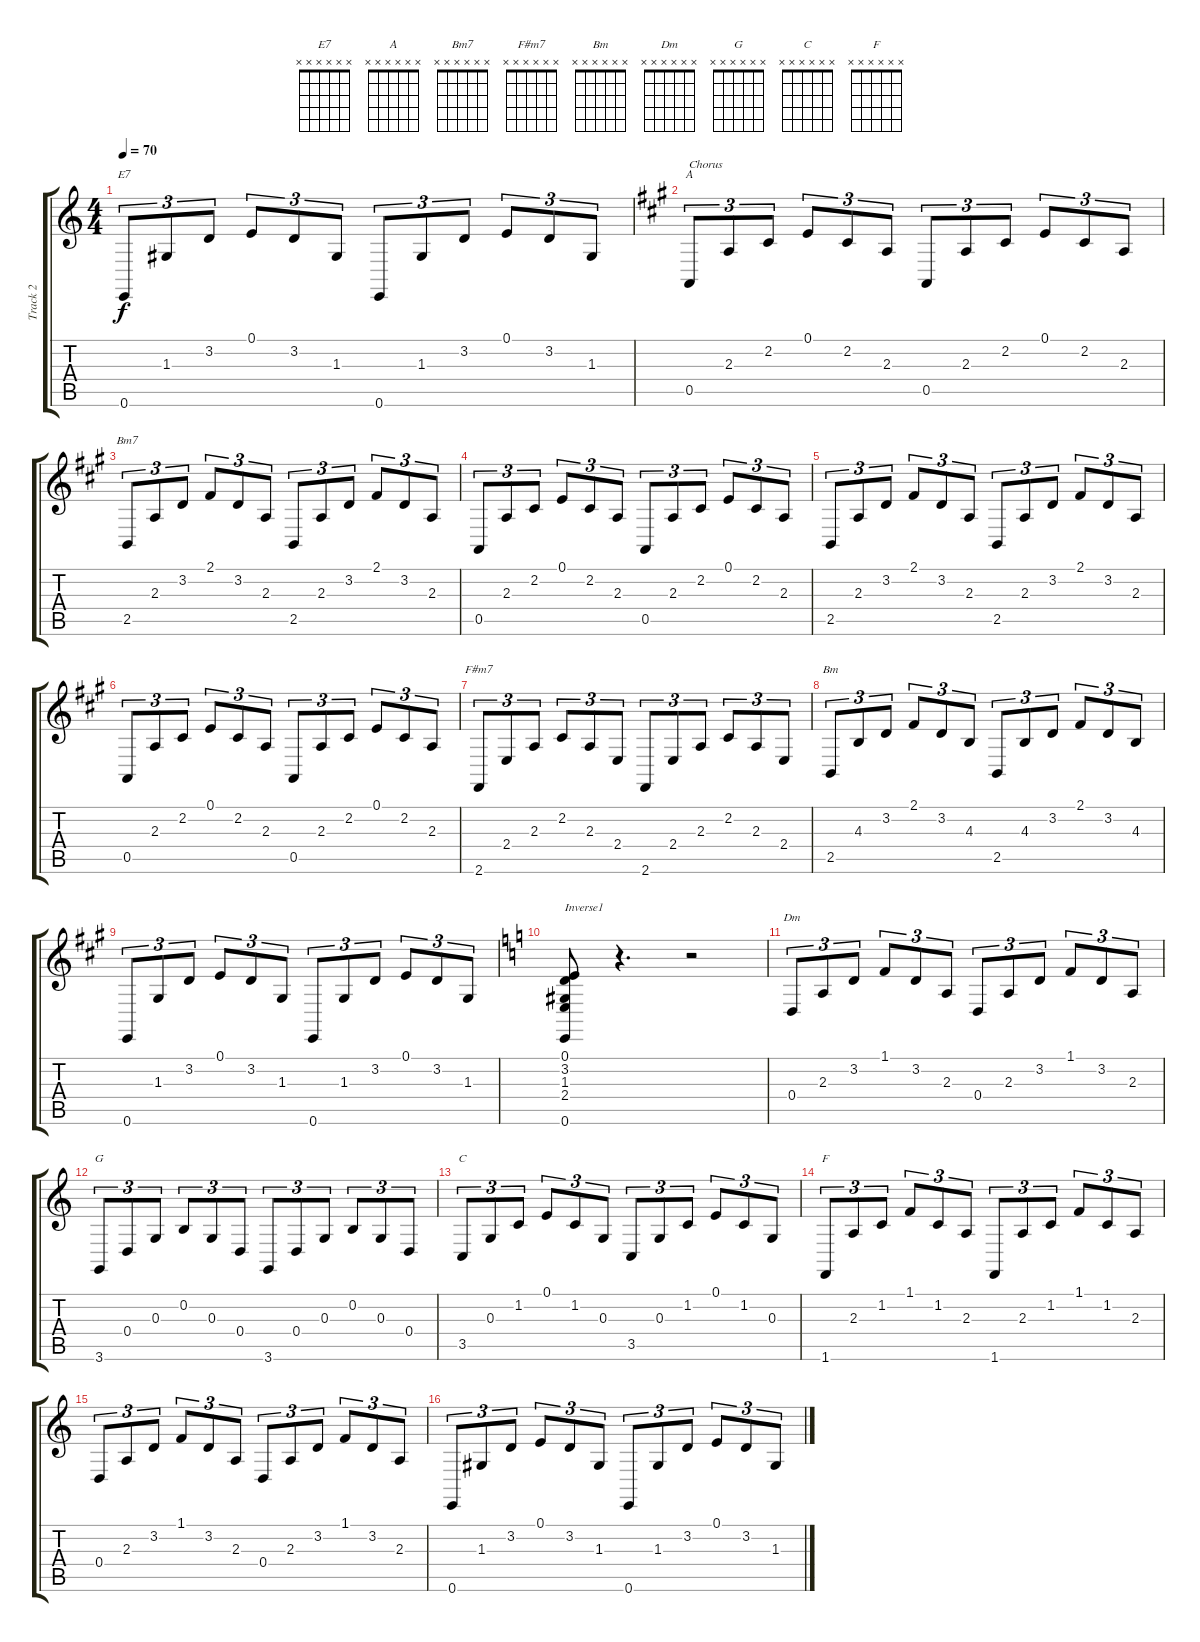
\track ("Track 2" "Track 2") {instrument brightacousticpiano}
\staff {score tabs}
\tuning (E4 B3 G3 D3 A2 E2) {hide}
\chord ("E7" x x x x x x)
\chord ("A" x x x x x x)
\chord ("Bm7" x x x x x x)
\chord ("F#m7" x x x x x x)
\chord ("Bm" x x x x x x)
\chord ("Dm" x x x x x x)
\chord ("G" x x x x x x)
\chord ("C" x x x x x x)
\chord ("F" x x x x x x)
\ts (4 4)
\tempo 70
\clef g2
\ks c
0.6.8{tu (3 2) ch "E7" dy f} 1.3.8{tu (3 2)} 3.2.8{tu (3 2)} 0.1.8{tu (3 2)} 3.2.8{tu (3 2)} 1.3.8{tu (3 2)} 0.6.8{tu (3 2)} 1.3.8{tu (3 2)} 3.2.8{tu (3 2)} 0.1.8{tu (3 2)} 3.2.8{tu (3 2)} 1.3.8{tu (3 2)} |
\ks a
0.5.8{tu (3 2) ch "A" txt "Chorus"} 2.3.8{tu (3 2)} 2.2.8{tu (3 2)} 0.1.8{tu (3 2)} 2.2.8{tu (3 2)} 2.3.8{tu (3 2)} 0.5.8{tu (3 2)} 2.3.8{tu (3 2)} 2.2.8{tu (3 2)} 0.1.8{tu (3 2)} 2.2.8{tu (3 2)} 2.3.8{tu (3 2)} |
2.5.8{tu (3 2) ch "Bm7"} 2.3.8{tu (3 2)} 3.2.8{tu (3 2)} 2.1.8{tu (3 2)} 3.2.8{tu (3 2)} 2.3.8{tu (3 2)} 2.5.8{tu (3 2)} 2.3.8{tu (3 2)} 3.2.8{tu (3 2)} 2.1.8{tu (3 2)} 3.2.8{tu (3 2)} 2.3.8{tu (3 2)} |
0.5.8{tu (3 2)} 2.3.8{tu (3 2)} 2.2.8{tu (3 2)} 0.1.8{tu (3 2)} 2.2.8{tu (3 2)} 2.3.8{tu (3 2)} 0.5.8{tu (3 2)} 2.3.8{tu (3 2)} 2.2.8{tu (3 2)} 0.1.8{tu (3 2)} 2.2.8{tu (3 2)} 2.3.8{tu (3 2)} |
2.5.8{tu (3 2)} 2.3.8{tu (3 2)} 3.2.8{tu (3 2)} 2.1.8{tu (3 2)} 3.2.8{tu (3 2)} 2.3.8{tu (3 2)} 2.5.8{tu (3 2)} 2.3.8{tu (3 2)} 3.2.8{tu (3 2)} 2.1.8{tu (3 2)} 3.2.8{tu (3 2)} 2.3.8{tu (3 2)} |
0.5.8{tu (3 2)} 2.3.8{tu (3 2)} 2.2.8{tu (3 2)} 0.1.8{tu (3 2)} 2.2.8{tu (3 2)} 2.3.8{tu (3 2)} 0.5.8{tu (3 2)} 2.3.8{tu (3 2)} 2.2.8{tu (3 2)} 0.1.8{tu (3 2)} 2.2.8{tu (3 2)} 2.3.8{tu (3 2)} |
2.6.8{tu (3 2) ch "F#m7"} 2.4.8{tu (3 2)} 2.3.8{tu (3 2)} 2.2.8{tu (3 2)} 2.3.8{tu (3 2)} 2.4.8{tu (3 2)} 2.6.8{tu (3 2)} 2.4.8{tu (3 2)} 2.3.8{tu (3 2)} 2.2.8{tu (3 2)} 2.3.8{tu (3 2)} 2.4.8{tu (3 2)} |
2.5.8{tu (3 2) ch "Bm"} 4.3.8{tu (3 2)} 3.2.8{tu (3 2)} 2.1.8{tu (3 2)} 3.2.8{tu (3 2)} 4.3.8{tu (3 2)} 2.5.8{tu (3 2)} 4.3.8{tu (3 2)} 3.2.8{tu (3 2)} 2.1.8{tu (3 2)} 3.2.8{tu (3 2)} 4.3.8{tu (3 2)} |
0.6.8{tu (3 2)} 1.3.8{tu (3 2)} 3.2.8{tu (3 2)} 0.1.8{tu (3 2)} 3.2.8{tu (3 2)} 1.3.8{tu (3 2)} 0.6.8{tu (3 2)} 1.3.8{tu (3 2)} 3.2.8{tu (3 2)} 0.1.8{tu (3 2)} 3.2.8{tu (3 2)} 1.3.8{tu (3 2)} |
\ks aminor
(0.1 3.2 1.3 2.4 0.6).8{txt "Inverse1"} r.4{d} r.2 |
0.4.8{tu (3 2) ch "Dm"} 2.3.8{tu (3 2)} 3.2.8{tu (3 2)} 1.1.8{tu (3 2)} 3.2.8{tu (3 2)} 2.3.8{tu (3 2)} 0.4.8{tu (3 2)} 2.3.8{tu (3 2)} 3.2.8{tu (3 2)} 1.1.8{tu (3 2)} 3.2.8{tu (3 2)} 2.3.8{tu (3 2)} |
3.6.8{tu (3 2) ch "G"} 0.4.8{tu (3 2)} 0.3.8{tu (3 2)} 0.2.8{tu (3 2)} 0.3.8{tu (3 2)} 0.4.8{tu (3 2)} 3.6.8{tu (3 2)} 0.4.8{tu (3 2)} 0.3.8{tu (3 2)} 0.2.8{tu (3 2)} 0.3.8{tu (3 2)} 0.4.8{tu (3 2)} |
3.5.8{tu (3 2) ch "C"} 0.3.8{tu (3 2)} 1.2.8{tu (3 2)} 0.1.8{tu (3 2)} 1.2.8{tu (3 2)} 0.3.8{tu (3 2)} 3.5.8{tu (3 2)} 0.3.8{tu (3 2)} 1.2.8{tu (3 2)} 0.1.8{tu (3 2)} 1.2.8{tu (3 2)} 0.3.8{tu (3 2)} |
1.6.8{tu (3 2) ch "F"} 2.3.8{tu (3 2)} 1.2.8{tu (3 2)} 1.1.8{tu (3 2)} 1.2.8{tu (3 2)} 2.3.8{tu (3 2)} 1.6.8{tu (3 2)} 2.3.8{tu (3 2)} 1.2.8{tu (3 2)} 1.1.8{tu (3 2)} 1.2.8{tu (3 2)} 2.3.8{tu (3 2)} |
0.4.8{tu (3 2)} 2.3.8{tu (3 2)} 3.2.8{tu (3 2)} 1.1.8{tu (3 2)} 3.2.8{tu (3 2)} 2.3.8{tu (3 2)} 0.4.8{tu (3 2)} 2.3.8{tu (3 2)} 3.2.8{tu (3 2)} 1.1.8{tu (3 2)} 3.2.8{tu (3 2)} 2.3.8{tu (3 2)} |
0.6.8{tu (3 2)} 1.3.8{tu (3 2)} 3.2.8{tu (3 2)} 0.1.8{tu (3 2)} 3.2.8{tu (3 2)} 1.3.8{tu (3 2)} 0.6.8{tu (3 2)} 1.3.8{tu (3 2)} 3.2.8{tu (3 2)} 0.1.8{tu (3 2)} 3.2.8{tu (3 2)} 1.3.8{tu (3 2)}
